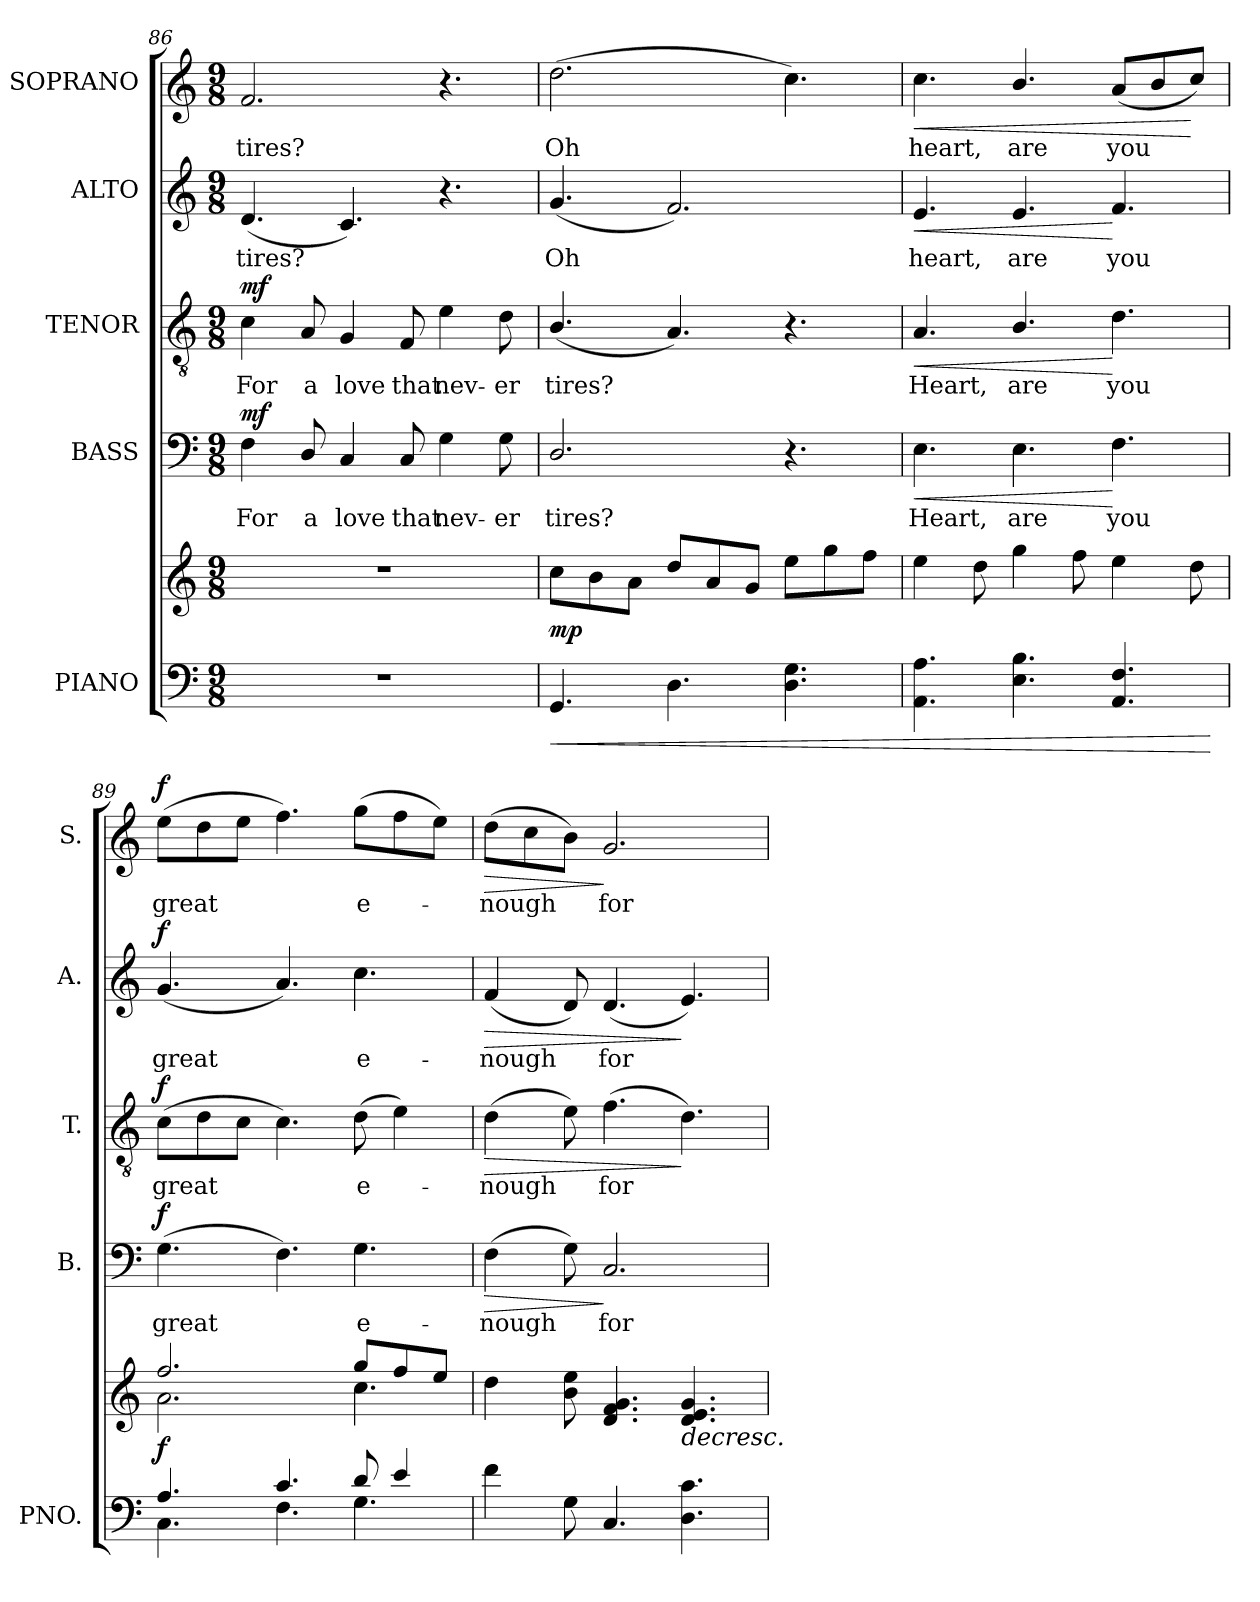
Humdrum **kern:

**kern	**kern	**dynam	**kern	**text	**dynam	**kern	**text	**dynam	**kern	**text	**dynam	**kern	**text	**dynam
*part5	*part5	*part5	*part4	*part4	*part4	*part3	*part3	*part3	*part2	*part2	*part2	*part1	*part1	*part1
*staff6	*staff5	*staff5/6	*staff4	*staff4	*staff4	*staff3	*staff3	*staff3	*staff2	*staff2	*staff2	*staff1	*staff1	*staff1
*I"PIANO	*	*	*I"BASS	*	*	*I"TENOR	*	*	*I"ALTO	*	*	*I"SOPRANO	*	*
*I'PNO.	*	*	*I'B.	*	*	*I'T.	*	*	*I'A.	*	*	*I'S.	*	*
*clefF4	*clefG2	*	*clefF4	*	*	*clefGv2	*	*	*clefG2	*	*	*clefG2	*	*
*	*	*	*	*	*	*ITrd7c12	*	*	*	*	*	*	*	*
*k[]	*k[]	*	*k[]	*	*	*k[]	*	*	*k[]	*	*	*k[]	*	*
*C:	*C:	*	*C:	*	*	*C:	*	*	*C:	*	*	*C:	*	*
*M9/8	*M9/8	*	*M9/8	*	*	*M9/8	*	*	*M9/8	*	*	*M9/8	*	*
=86	=86	=86	=86	=86	=86	=86	=86	=86	=86	=86	=86	=86	=86	=86
!LO:N:vis=1	!LO:N:vis=1	!	!	!	!	!	!	!	!	!	!	!	!	!
!	!	!	!	!LO:LY:b:color=#000000	!	!	!	!	!	!	!	!	!	!
!	!	!	!	!	!	!	!LO:LY:b:color=#000000	!	!	!	!	!	!	!
!	!	!	!	!	!	!	!	!	!	!LO:LY:b:color=#000000	!	!	!	!
!	!	!	!	!	!	!	!	!	!	!	!	!	!LO:LY:b:color=#000000	!
8%9r	8%9r	.	4Fi\	For	mf	4Ci\	For	mf	(4.di/	tires?	.	2.fi/	tires?	.
!	!	!	!	!LO:LY:b:color=#000000	!	!	!	!	!	!	!	!	!	!
!	!	!	!	!	!	!	!LO:LY:b:color=#000000	!	!	!	!	!	!	!
.	.	.	8Di/	a	.	8AAi/	a	.	.	.	.	.	.	.
!	!	!	!	!LO:LY:b:color=#000000	!	!	!	!	!	!	!	!	!	!
!	!	!	!	!	!	!	!LO:LY:b:color=#000000	!	!	!	!	!	!	!
.	.	.	4Ci/	love	.	4GGi/	love	.	4.ci/)	.	.	.	.	.
!	!	!	!	!LO:LY:b:color=#000000	!	!	!	!	!	!	!	!	!	!
!	!	!	!	!	!	!	!LO:LY:b:color=#000000	!	!	!	!	!	!	!
.	.	.	8Ci/	that	.	8FFi/	that	.	.	.	.	.	.	.
!	!	!	!	!LO:LY:b:color=#000000	!	!	!	!	!	!	!	!	!	!
!	!	!	!	!	!	!	!LO:LY:b:color=#000000	!	!	!	!	!	!	!
.	.	.	4Gi\	nev-	.	4Ei\	nev-	.	4.r	.	.	4.r	.	.
!	!	!	!	!LO:LY:b:color=#000000	!	!	!	!	!	!	!	!	!	!
!	!	!	!	!	!	!	!LO:LY:b:color=#000000	!	!	!	!	!	!	!
.	.	.	8Gi\	-er	.	8Di\	-er	.	.	.	.	.	.	.
=87	=87	=87	=87	=87	=87	=87	=87	=87	=87	=87	=87	=87	=87	=87
!	!	!LO:HP:b=2	!	!	!	!	!	!	!	!	!	!	!	!
!	!	!	!	!LO:LY:b:color=#000000	!	!	!	!	!	!	!	!	!	!
!	!	!	!	!	!	!	!LO:LY:b:color=#000000	!	!	!	!	!	!	!
!	!	!	!	!	!	!	!	!	!	!LO:LY:b:color=#000000	!	!	!	!
!	!	!	!	!	!	!	!	!	!	!	!	!	!LO:LY:b:color=#000000	!
4.GGi/	8cci\L	< mp	2.Di/	tires?	.	(4.BBi/	tires?	.	(4.gi/	Oh	.	(2.ddi\	Oh	.
.	8bi\	.	.	.	.	.	.	.	.	.	.	.	.	.
.	8ai\J	.	.	.	.	.	.	.	.	.	.	.	.	.
4.Di\	8ddi/L	.	.	.	.	4.AAi/)	.	.	2.fi/)	.	.	.	.	.
.	8ai/	.	.	.	.	.	.	.	.	.	.	.	.	.
.	8gi/J	.	.	.	.	.	.	.	.	.	.	.	.	.
4.Di\ 4.Gi	8eei\L	.	4.r	.	.	4.r	.	.	.	.	.	4.cci\)	.	.
.	8ggi\	.	.	.	.	.	.	.	.	.	.	.	.	.
.	8ffi\J	.	.	.	.	.	.	.	.	.	.	.	.	.
=88	=88	=88	=88	=88	=88	=88	=88	=88	=88	=88	=88	=88	=88	=88
!	!	!	!	!LO:LY:b:color=#000000	!LO:HP:b	!	!	!	!	!	!	!	!	!
!	!	!	!	!	!	!	!LO:LY:b:color=#000000	!LO:HP:b	!	!	!	!	!	!
!	!	!	!	!	!	!	!	!	!	!LO:LY:b:color=#000000	!LO:HP:b	!	!	!
!	!	!	!	!	!	!	!	!	!	!	!	!	!LO:LY:b:color=#000000	!LO:HP:b
4.AAi\ 4.Ai	4eei\	.	4.Ei\	Heart,	<	4.AAi/	Heart,	<	4.ei/	heart,	<	4.cci\	heart,	<
.	8ddi\	.	.	.	.	.	.	.	.	.	.	.	.	.
!	!	!	!	!LO:LY:b:color=#000000	!	!	!	!	!	!	!	!	!	!
!	!	!	!	!	!	!	!LO:LY:b:color=#000000	!	!	!	!	!	!	!
!	!	!	!	!	!	!	!	!	!	!LO:LY:b:color=#000000	!	!	!	!
!	!	!	!	!	!	!	!	!	!	!	!	!	!LO:LY:b:color=#000000	!
4.Ei\ 4.Bi	4ggi\	.	4.Ei\	are	.	4.BBi/	are	.	4.ei/	are	.	4.bi/	are	.
.	8ffi\	.	.	.	.	.	.	.	.	.	.	.	.	.
!	!	!	!	!LO:LY:b:color=#000000	!	!	!	!	!	!	!	!	!	!
!	!	!	!	!	!	!	!LO:LY:b:color=#000000	!	!	!	!	!	!	!
!	!	!	!	!	!	!	!	!	!	!LO:LY:b:color=#000000	!	!	!	!
!	!	!	!	!	!	!	!	!	!	!	!	!	!LO:LY:b:color=#000000	!
4.AAi/ 4.Fi	4eei\	.	4.Fi\	you	[	4.Di\	you	[	4.fi/	you	[	(8ai/L	you	.
.	.	.	.	.	.	.	.	.	.	.	.	8bi/	.	.
.	8ddi\	.	.	.	.	.	.	.	.	.	.	8cci/J)	.	[
.	.	[	.	.	.	.	.	.	.	.	.	.	.	.
!!LO:LB:g=z
=89	=89	=89	=89	=89	=89	=89	=89	=89	=89	=89	=89	=89	=89	=89
*^	*^	*	*	*	*	*	*	*	*	*	*	*	*	*
!	!	!	!	!	!	!LO:LY:b:color=#000000	!	!	!	!	!	!	!	!	!	!
!	!	!	!	!	!	!	!	!	!LO:LY:b:color=#000000	!	!	!	!	!	!	!
!	!	!	!	!	!	!	!	!	!	!	!	!LO:LY:b:color=#000000	!	!	!	!
!	!	!	!	!	!	!	!	!	!	!	!	!	!	!	!LO:LY:b:color=#000000	!
4.Ai/	4.Ci\	2.ffi/	2.ai\	f	(4.Gi\	great	f	(8Ci\L	great	f	(4.gi/	great	f	(8eei\L	great	f
.	.	.	.	.	.	.	.	8Di\	.	.	.	.	.	8ddi\	.	.
.	.	.	.	.	.	.	.	8Ci\J	.	.	.	.	.	8eei\J	.	.
4.ci/	4.Fi\	.	.	.	4.Fi\)	.	.	4.Ci\)	.	.	4.ai/)	.	.	4.ffi\)	.	.
!	!	!	!	!	!	!LO:LY:b:color=#000000	!	!	!	!	!	!	!	!	!	!
!	!	!	!	!	!	!	!	!	!LO:LY:b:color=#000000	!	!	!	!	!	!	!
!	!	!	!	!	!	!	!	!	!	!	!	!LO:LY:b:color=#000000	!	!	!	!
!	!	!	!	!	!	!	!	!	!	!	!	!	!	!	!LO:LY:b:color=#000000	!
8di/	4.Gi\	8ggi/L	4.cci\	.	4.Gi\	e-	.	(8Di\	e-	.	4.cci\	e-	.	(8ggi\L	e-	.
4ei/	.	8ffi/	.	.	.	.	.	4Ei\)	.	.	.	.	.	8ffi\	.	.
.	.	8eei/J	.	.	.	.	.	.	.	.	.	.	.	8eei\J)	.	.
*v	*v	*	*	*	*	*	*	*	*	*	*	*	*	*	*	*
*	*v	*v	*	*	*	*	*	*	*	*	*	*	*	*	*
=90	=90	=90	=90	=90	=90	=90	=90	=90	=90	=90	=90	=90	=90	=90
!	!	!	!	!LO:LY:b:color=#000000	!LO:HP:b	!	!	!	!	!	!	!	!	!
!	!	!	!	!	!	!	!LO:LY:b:color=#000000	!LO:HP:b	!	!	!	!	!	!
!	!	!	!	!	!	!	!	!	!	!LO:LY:b:color=#000000	!LO:HP:b	!	!	!
!	!	!	!	!	!	!	!	!	!	!	!	!	!LO:LY:b:color=#000000	!LO:HP:b
4fi\	4ddi\	.	(4Fi\	-nough	>	(4Di\	-nough	>	(4fi/	-nough	>	(8ddi\L	-nough	>
.	.	.	.	.	.	.	.	.	.	.	.	8cci\	.	.
8Gi\	8bi\ 8eei	]	8Gi\)	.	.	8Ei\)	.	.	8di/)	.	.	8bi\J)	.	.
!	!	!	!	!LO:LY:b:color=#000000	!	!	!	!	!	!	!	!	!	!
!	!	!	!	!	!	!	!LO:LY:b:color=#000000	!	!	!	!	!	!	!
!	!	!	!	!	!	!	!	!	!	!LO:LY:b:color=#000000	!	!	!	!
!	!	!	!	!	!	!	!	!	!	!	!	!	!LO:LY:b:color=#000000	!
4.Ci/	4.di/ 4.fi 4.gi	.	2.Ci/	for	]	(4.Fi\	for	.	(4.di/	for	.	2.gi/	for	]
!	!	!LO:HP:b	!	!	!	!	!	!	!	!	!	!	!	!
4.Di\ 4.ci	4.di/ 4.ei 4.gi	>	.	.	.	4.Di\)	.	]	4.ei/)	.	]	.	.	.
=	=	=	=	=	=	=	=	=	=	=	=	=	=	=
*-	*-	*-	*-	*-	*-	*-	*-	*-	*-	*-	*-	*-	*-	*-
